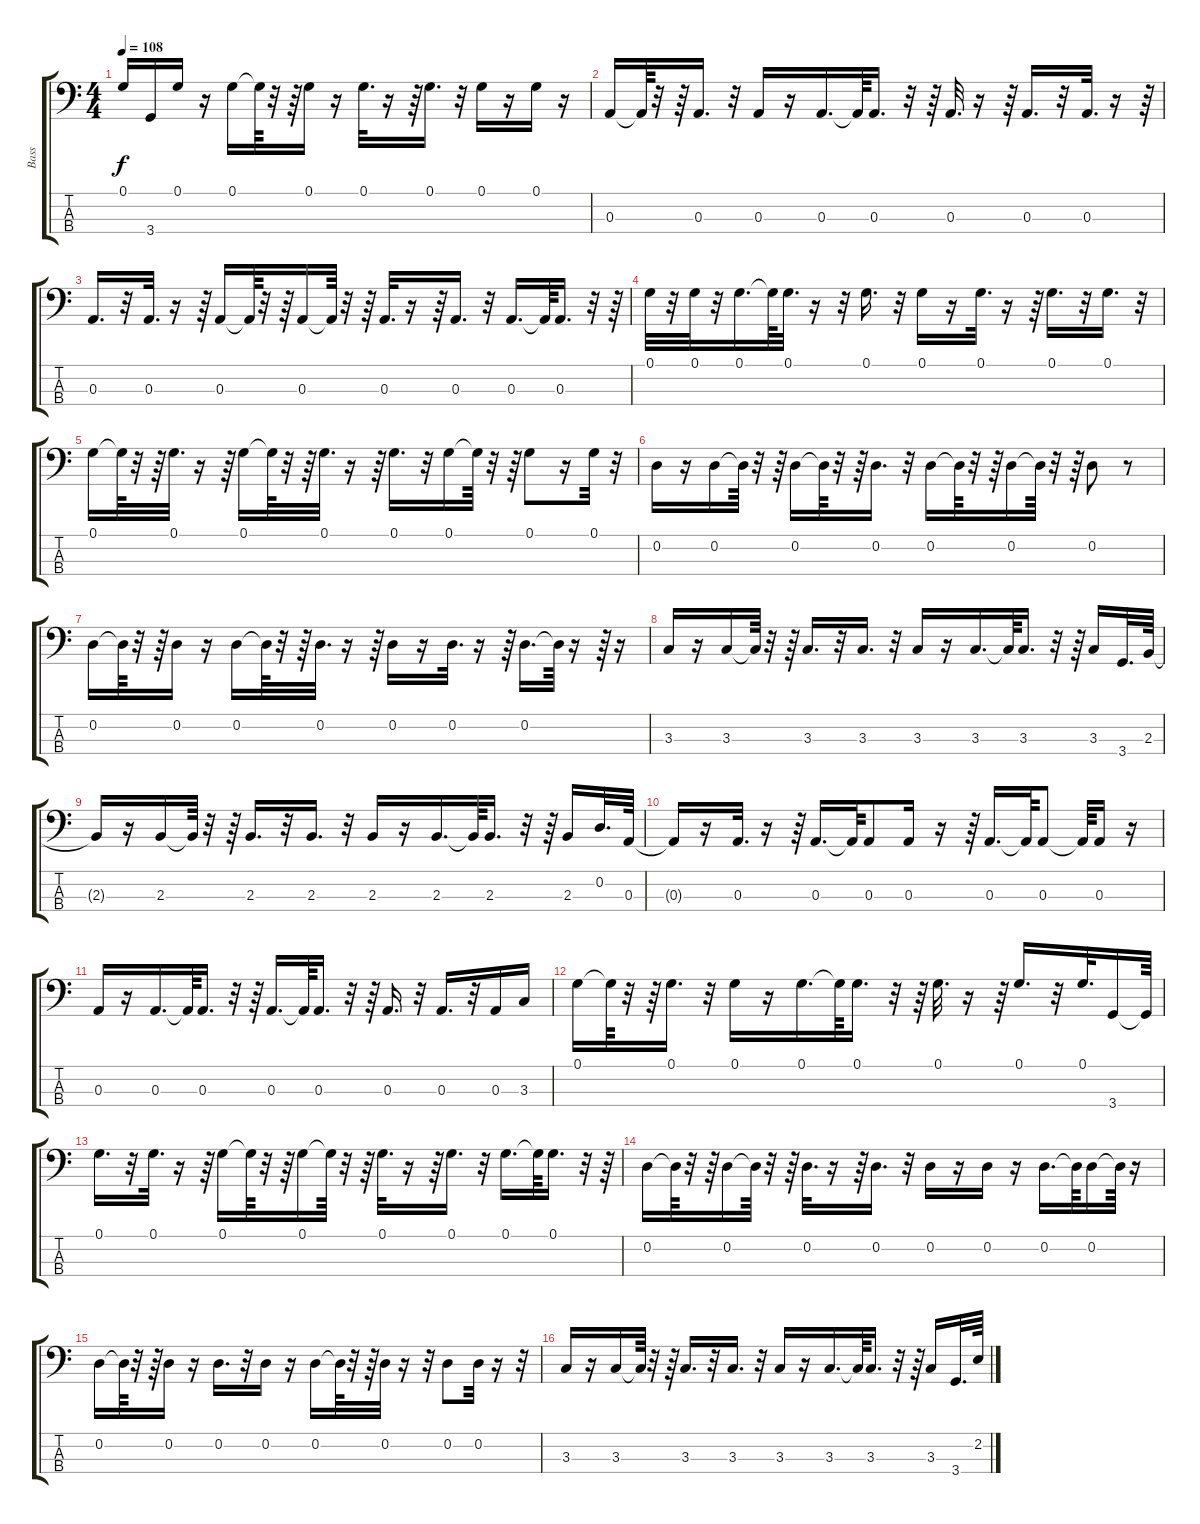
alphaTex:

\track ("Bass" "Bass") {instrument electricbasspick}
\staff {score tabs}
\tuning (G2 D2 A1 E1) {hide}
\ts (4 4)
\tempo 108
\clef f4
\ks c
0.1.16{dy f} 3.4.16 0.1.16 r.16 0.1.16 0.1{t}.64 r.32 r.64 0.1.16 r.16 0.1.32{d} r.16 r.64 0.1.16{d} r.32 0.1.16 r.16 0.1.16 r.16 |
0.3.16 0.3{t}.64 r.32 r.64 0.3.16{d} r.32 0.3.16 r.16 0.3.16{d} 0.3{t}.64 0.3.16{d} r.32 r.64 0.3.32{d} r.16 r.64 0.3.16{d} r.32 0.3.32{d} r.16 r.64 |
0.3.16{d} r.32 0.3.32{d} r.16 r.64 0.3.16 0.3{t}.64 r.32 r.64 0.3.16 0.3{t}.64 r.32 r.64 0.3.32{d} r.16 r.64 0.3.16{d} r.32 0.3.16{d} 0.3{t}.64 0.3.16{d} r.32 r.64 |
0.1.32 r.32 0.1.32 r.32 0.1.16{d} 0.1{t}.64 0.1.32{d} r.16 r.32 0.1.16{d} r.32 0.1.16 r.16 0.1.32{d} r.16 r.64 0.1.16{d} r.32 0.1.16{d} r.32 |
0.1.16 0.1{t}.64 r.32 r.64 0.1.32{d} r.16 r.64 0.1.16 0.1{t}.64 r.32 r.64 0.1.32{d} r.16 r.64 0.1.16{d} r.32 0.1.16 0.1{t}.64 r.32 r.64 0.1.8 r.16 0.1.32 r.32 |
0.2.16 r.16 0.2.16 0.2{t}.64 r.32 r.64 0.2.16 0.2{t}.64 r.32 r.64 0.2.16{d} r.32 0.2.16 0.2{t}.64 r.32 r.64 0.2.16 0.2{t}.64 r.32 r.64 0.2.8 r.8 |
0.2.16 0.2{t}.64 r.32 r.64 0.2.16 r.16 0.2.16 0.2{t}.64 r.32 r.64 0.2.32{d} r.16 r.64 0.2.16 r.16 0.2.32{d} r.16 r.64 0.2.16{d} 0.2{t}.64 r.16 r.64 r.16 |
3.3.16 r.16 3.3.16 3.3{t}.64 r.32 r.64 3.3.16{d} r.32 3.3.16{d} r.32 3.3.16 r.16 3.3.16{d} 3.3{t}.64 3.3.16{d} r.32 r.64 3.3.16 3.4.32{d} 2.3.64 |
2.3{t}.16 r.16 2.3.16 2.3{t}.64 r.32 r.64 2.3.16{d} r.32 2.3.16{d} r.32 2.3.16 r.16 2.3.16{d} 2.3{t}.64 2.3.16{d} r.32 r.64 2.3.16 0.2.32{d} 0.3.64 |
0.3{t}.16 r.16 0.3.32{d} r.16 r.64 0.3.16{d} 0.3{t}.64 0.3.8 0.3.16 r.16 r.64 0.3.16{d} 0.3{t}.64 0.3.8 0.3{t}.64 0.3.16 r.16 |
0.3.16 r.16 0.3.16{d} 0.3{t}.64 0.3.16{d} r.32 r.64 0.3.16{d} 0.3{t}.64 0.3.16{d} r.32 r.64 0.3.16{d} r.32 0.3.16{d} r.32 0.3.16 3.3.16 |
0.1.16 0.1{t}.64 r.32 r.64 0.1.16{d} r.32 0.1.16 r.16 0.1.16{d} 0.1{t}.64 0.1.16{d} r.32 r.64 0.1.32{d} r.16 r.64 0.1.16{d} r.32 0.1.32{d} 3.4.16 3.4{t}.64 |
0.1.16{d} r.32 0.1.32{d} r.16 r.64 0.1.16 0.1{t}.64 r.32 r.64 0.1.16 0.1{t}.64 r.32 r.64 0.1.32{d} r.16 r.64 0.1.16{d} r.32 0.1.16{d} 0.1{t}.64 0.1.16{d} r.32 r.64 |
0.2.16 0.2{t}.64 r.32 r.64 0.2.16 0.2{t}.64 r.32 r.64 0.2.32{d} r.16 r.64 0.2.16{d} r.32 0.2.16 r.16 0.2.16 r.16 0.2.16{d} 0.2{t}.64 0.2.16 0.2{t}.64 r.16 |
0.2.16 0.2{t}.64 r.32 r.64 0.2.16 r.16 0.2.16{d} r.32 0.2.16 r.16 0.2.16 0.2{t}.64 r.32 r.64 0.2.32 r.16 r.32 0.2.8 0.2.32 r.16 r.32 |
3.3.16 r.16 3.3.16 3.3{t}.64 r.32 r.64 3.3.16{d} r.32 3.3.16{d} r.32 3.3.16 r.16 3.3.16{d} 3.3{t}.64 3.3.16{d} r.32 r.64 3.3.16 3.4.32{d} 2.2.64
